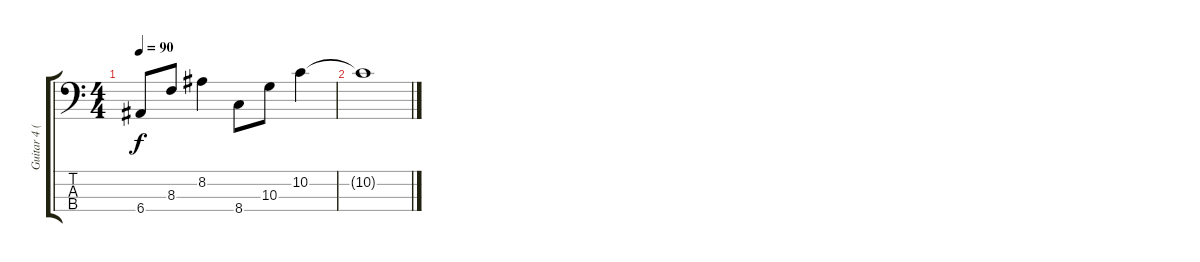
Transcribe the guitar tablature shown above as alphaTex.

\track ("Guitar 4 (bass)" "Guitar 4 (") {instrument electricbasspick}
\staff {score tabs}
\tuning (G2 D2 A1 E1) {hide}
\ts (4 4)
\tempo 90
\clef f4
\ks c
6.4.8{dy f} 8.3.8 8.2.4 8.4.8 10.3.8 10.2.4 |
10.2{t}.1
